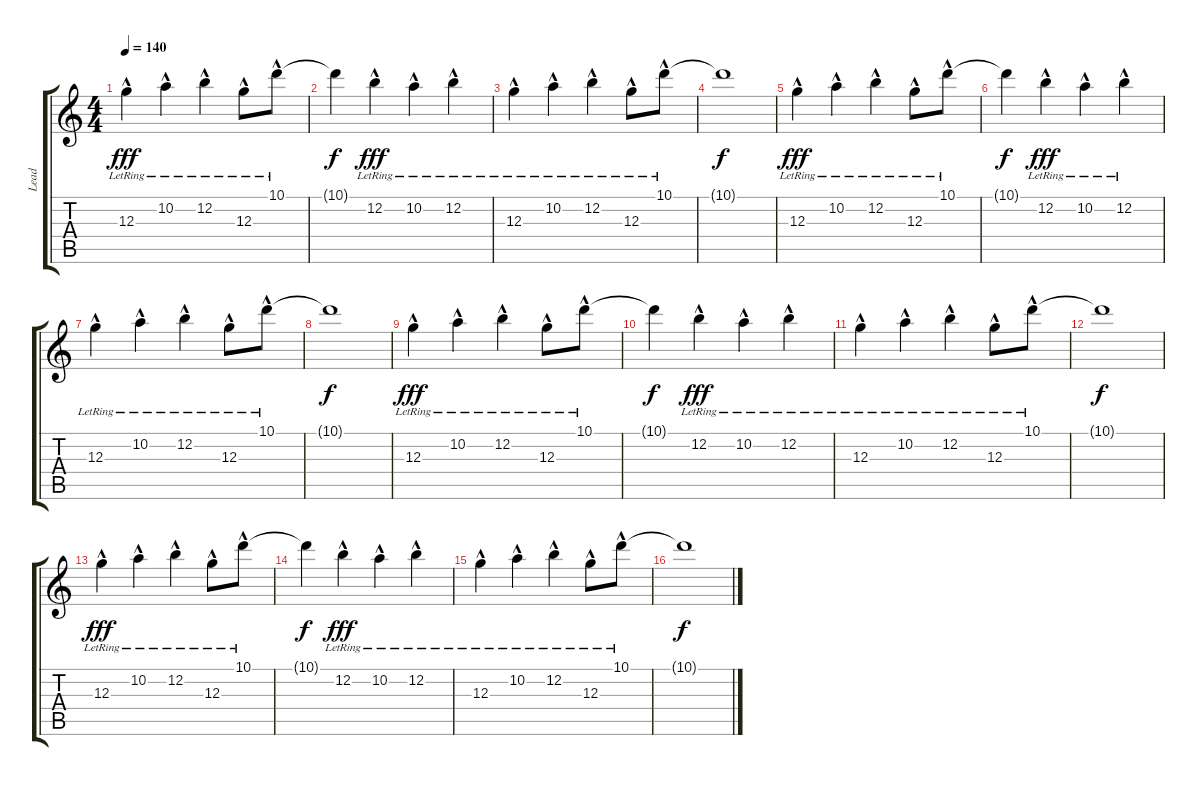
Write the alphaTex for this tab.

\track ("Lead" "Lead") {instrument electricguitarjazz}
\staff {score tabs}
\tuning (E4 B3 G3 D3 A2 E2) {hide}
\ts (4 4)
\tempo 140
\clef g2
\ks c
12.3{hac lr}.4{dy fff} 10.2{hac lr}.4 12.2{hac lr}.4 12.3{hac lr}.8 10.1{hac lr}.8 |
10.1{t}.4{dy f} 12.2{hac lr}.4{dy fff} 10.2{hac lr}.4 12.2{hac lr}.4 |
12.3{hac lr}.4 10.2{hac lr}.4 12.2{hac lr}.4 12.3{hac lr}.8 10.1{hac lr}.8 |
10.1{t}.1{dy f} |
12.3{hac lr}.4{dy fff} 10.2{hac lr}.4 12.2{hac lr}.4 12.3{hac lr}.8 10.1{hac lr}.8 |
10.1{t}.4{dy f} 12.2{hac lr}.4{dy fff} 10.2{hac lr}.4 12.2{hac lr}.4 |
12.3{hac lr}.4 10.2{hac lr}.4 12.2{hac lr}.4 12.3{hac lr}.8 10.1{hac lr}.8 |
10.1{t}.1{dy f} |
12.3{hac lr}.4{dy fff} 10.2{hac lr}.4 12.2{hac lr}.4 12.3{hac lr}.8 10.1{hac lr}.8 |
10.1{t}.4{dy f} 12.2{hac lr}.4{dy fff} 10.2{hac lr}.4 12.2{hac lr}.4 |
12.3{hac lr}.4 10.2{hac lr}.4 12.2{hac lr}.4 12.3{hac lr}.8 10.1{hac lr}.8 |
10.1{t}.1{dy f} |
12.3{hac lr}.4{dy fff} 10.2{hac lr}.4 12.2{hac lr}.4 12.3{hac lr}.8 10.1{hac lr}.8 |
10.1{t}.4{dy f} 12.2{hac lr}.4{dy fff} 10.2{hac lr}.4 12.2{hac lr}.4 |
12.3{hac lr}.4 10.2{hac lr}.4 12.2{hac lr}.4 12.3{hac lr}.8 10.1{hac lr}.8 |
10.1{t}.1{dy f}
